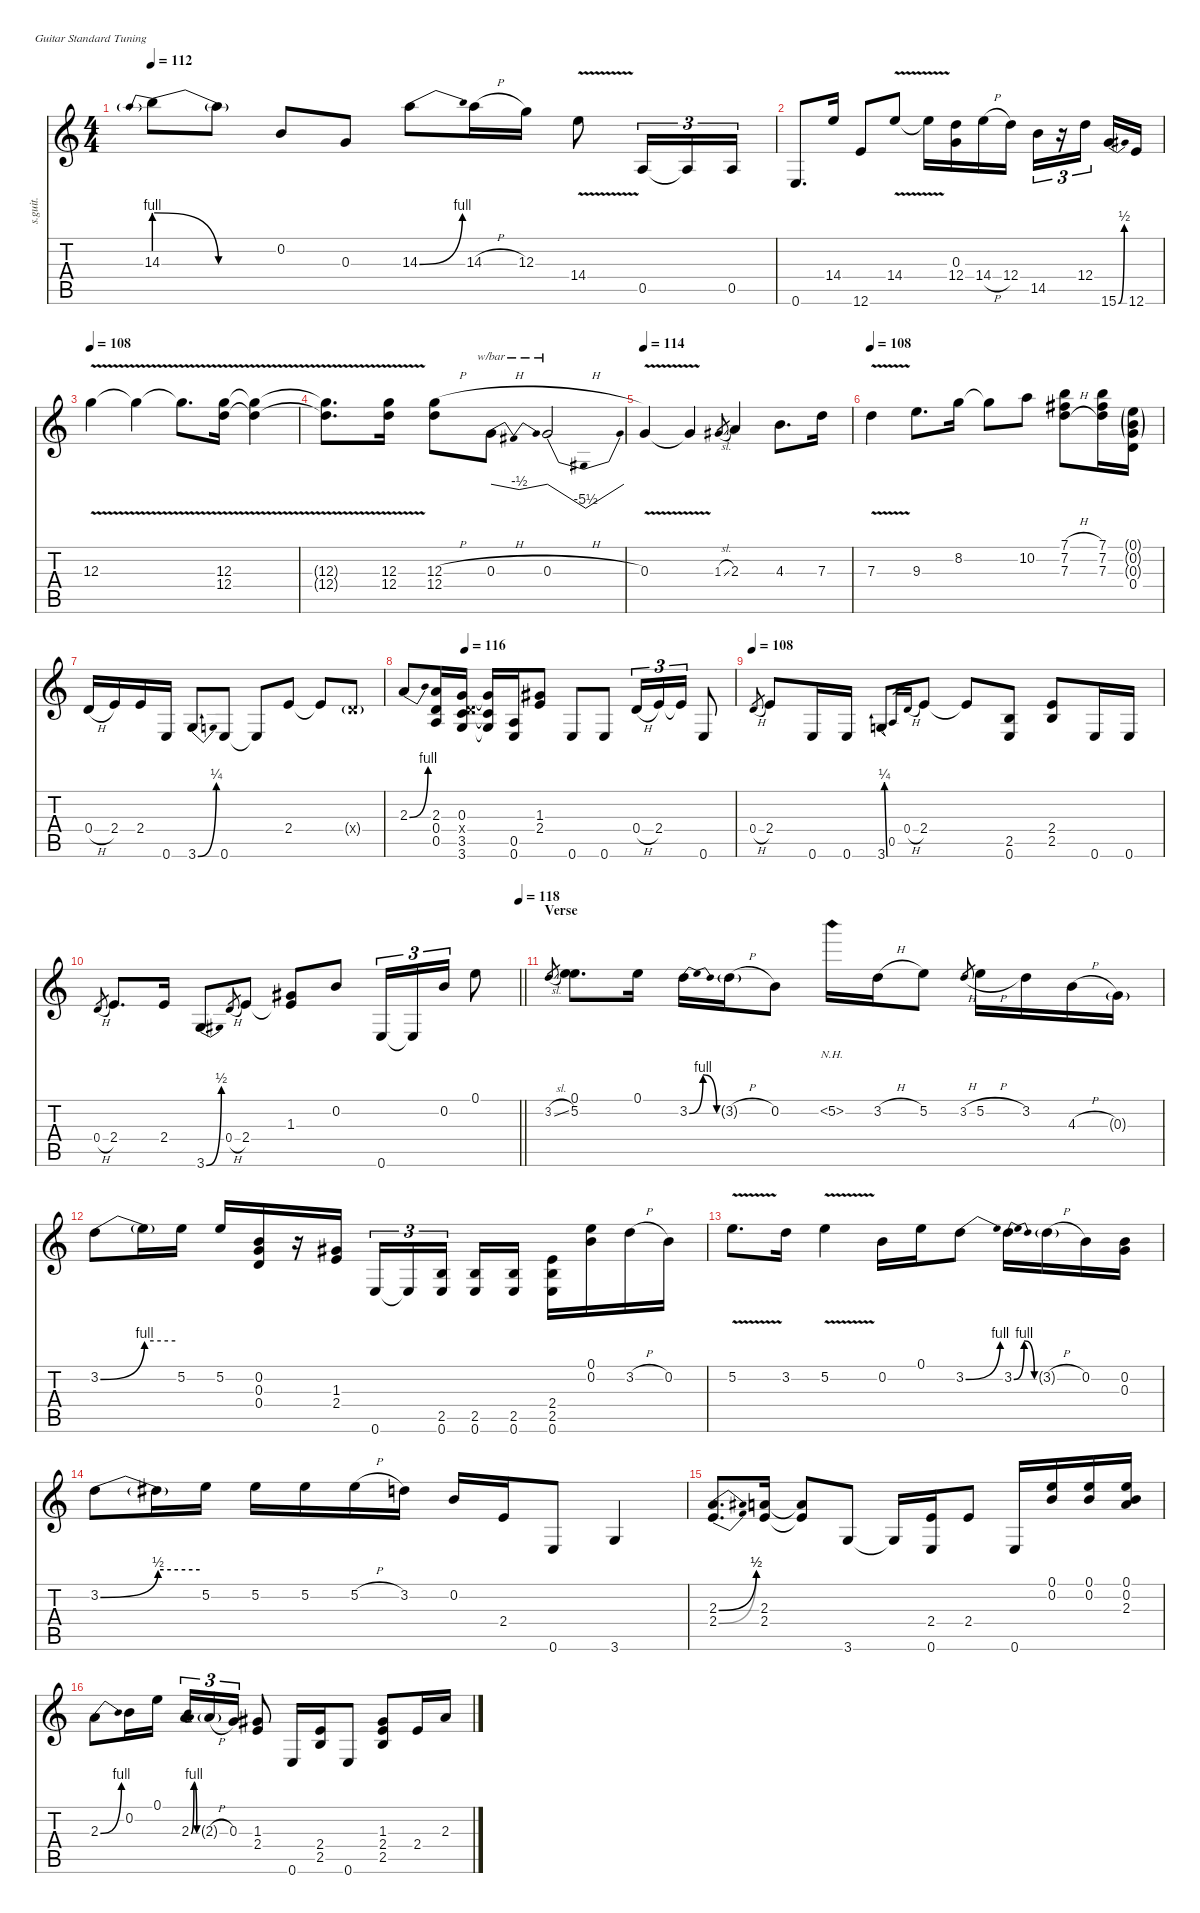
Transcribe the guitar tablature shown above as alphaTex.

\defaultSystemsLayout 4
\hideDynamics
\bracketExtendMode nobrackets
\otherSystemsTrackNameOrientation horizontal
\track ("Guitar (Jimi Hendrix)" "s.guit.") {instrument acousticguitarsteel}
\staff {score tabs}
\tuning (E4 B3 G3 D3 A2 E2)
\ts (4 4)
\tempo 112
\clef g2
\ks c
14.3{be (prebendrelease 0 4 60 0)}.8{dy ff beam Down} 14.3{be (hold 0 0 60 0) t}.8{dy f beam Down} 0.2.8{beam Up} 0.3.8{beam Up} 14.3{be (bend 0 0 30 4)}.8{dy ff beam Down} 14.3{h}.16{dy f beam Down} 12.3.16{beam Down} 14.4{v}.8{dy ff beam Down} 0.5.16{tu (3 2) dy f beam Up} 0.5{t}.16{tu (3 2) beam Up} 0.5.16{tu (3 2) beam Up} |
0.6.8{d dy ff beam Up} 14.4.16{dy f beam Up} 12.6.8{beam Up} 14.4{v}.8{dy ff beam Up} 14.4{v t}.16{dy f beam Down} (0.3 12.4).16{beam Down} 14.4{h}.16{beam Down} 12.4.16{beam Down} 14.5.16{tu (3 2) beam Down} r.16{tu (3 2) beam Down} 12.4.16{tu (3 2) beam Down} 15.6{be (bend 0 0 30 2)}.16{beam Up} 12.6.16{dy mf beam Up} |
\tempo 108
12.3{v}.4{dy ff beam Down} 12.3{v t}.4{dy f beam Down} 12.3{v t}.8{d beam Down} (12.3{v} 12.4{v}).16{dy ff beam Down} (12.3{v t} 12.4{v t}).4{dy f beam Down} |
(12.3{v t} 12.4{v t}).8{d beam Down} (12.3{v} 12.4{v}).16{beam Down} (12.3{h} 12.4).8{beam Down} 0.3{h}.8{tbe (dip default 0 0 30 -2 60 0) beam Down} 0.3{h}.2{tbe (dip default 0 0 30 -22 60 0) beam Up} |
\tempo 114
0.3{v}.4{beam Up} 0.3{v t}.4{beam Up} 1.3{sl acc #}.8{gr dy mp beam Up} 2.3.4{dy f beam Up} 4.3.8{d beam Down} 7.3.16{beam Down} |
\tempo 108
7.3{v}.4{beam Down} 9.3.8{d beam Down} 8.2.16{beam Down} 8.2{t}.8{beam Down} 10.2.8{beam Down} (7.1{h} 7.2{h acc #} 7.3{h}).8{beam Down} (7.1 7.2{acc #} 7.3).16{dy mf beam Down} (0.1{g} 0.2{g} 0.3{g} 0.4).16{dy f beam Down} |
0.4{h}.16{beam Up} 2.4.16{beam Up} 2.4.16{beam Up} 0.6.16{beam Up} 3.6{be (bend 0 0 30 1)}.8{beam Up} 0.6.8{beam Up} 0.6{t}.8{beam Up} 2.4.8{beam Up} 2.4{t}.8{beam Up} 0.4{g x}.8{dy mf beam Up} |
\tempo (116 0.1875)
2.3{be (bend 0 0 30 4)}.8{dy f beam Up} (2.3 0.4 0.5).16{beam Up} (0.3 0.4{x} 3.5 3.6).16{beam Up} (0.3{t} 3.5{t} 3.6{t}).16{beam Up} (0.5 0.6).16{beam Up} (1.3{acc #} 2.4).8{dy ff beam Up} 0.6.8{dy f beam Up} 0.6.8{beam Up} 0.4{h}.16{tu (3 2) beam Up} 2.4.16{tu (3 2) beam Up} 2.4{t}.16{tu (3 2) beam Up} 0.6.8{beam Up} |
\tempo 108
0.4{h}.8{gr dy mf beam Up} 2.4.8{dy ff beam Up} 0.6.16{dy f beam Up} 0.6.16{beam Up} 3.6{be (bend 0 0 30 1)}.8{beam Up} 0.5.16{gr dy mf beam Up} 0.4{h}.16{gr beam Up} 2.4.8{dy ff beam Up} 2.4{t}.8{dy f beam Up} (2.5 0.6).8{beam Up} (2.4 2.5).8{beam Up} 0.6.16{beam Up} 0.6.16{beam Up} |
\tempo (118 1)
\barLineRight lightlight
0.4{h}.8{gr dy mf beam Up} 2.4.8{d dy ff beam Up} 2.4.16{dy f beam Up} 3.6{be (bend 0 0 30 2)}.8{beam Up} 0.4{h}.8{gr dy mf beam Up} 2.4.8{dy ff beam Up} (1.3{acc #} 2.4{t}).8{dy f beam Up} 0.2.8{beam Up} 0.6.16{tu (3 2) beam Up} 0.6{t}.16{tu (3 2) beam Up} 0.2.16{tu (3 2) beam Up} 0.1.8{beam Down} |
\section ("" "Verse")
3.2{sl}.8{gr dy mf beam Up} (0.1 5.2).8{d dy ff beam Down} 0.1.16{dy f beam Down} 3.2{be (bendrelease 0 0 15 4 30 4 60 0)}.16{dy ff beam Down} 3.2{h g}.16{dy f beam Down} 0.2.8{beam Down} 5.2{nh}.16{beam Down} 3.2{h}.16{beam Down} 5.2.8{beam Down} 3.2{h}.8{gr dy mp beam Up} 5.2{h}.16{dy f beam Down} 3.2.16{beam Down} 4.3{h}.16{beam Down} 0.3{g}.16{dy mf beam Down} |
3.2{be (bend 0 0 60 4)}.8{dy ff beam Down} 3.2{be (hold 0 4 60 4) t}.16{dy f beam Down} 5.2.16{beam Down} 5.2.16{dy ff beam Up} (0.2 0.3 0.4).16{dy f beam Up} r.16{beam Up} (1.3{acc #} 2.4).16{beam Up} 0.6.16{tu (3 2) beam Up} 0.6{t}.16{tu (3 2) beam Up} (2.5 0.6).16{tu (3 2) beam Up} (2.5 0.6).16{beam Up} (2.5 0.6).16{dy ff beam Up} (2.4 2.5 0.6).16{dy f beam Down} (0.1 0.2).16{beam Down} 3.2{h}.16{beam Down} 0.2.16{beam Down} |
5.2{v}.8{d dy ff beam Down} 3.2.16{dy f beam Down} 5.2{v}.4{dy ff beam Down} 0.2.16{dy f beam Down} 0.1.16{beam Down} 3.2{be (bend 0 0 30 4)}.8{beam Down} 3.2{be (bendrelease 0 0 15 4 30 4 60 0)}.16{beam Down} 3.2{h g}.16{beam Down} 0.2.16{beam Down} (0.2 0.3).16{beam Down} |
3.2{be (bend 0 0 60 2)}.8{beam Down} 3.2{be (hold 0 2 60 2) t}.16{beam Down} 5.2.16{beam Down} 5.2.16{beam Down} 5.2.16{beam Down} 5.2{h}.16{beam Down} 3.2.16{beam Down} 0.2.16{beam Up} 2.4.16{beam Up} 0.6.8{beam Up} 3.6.4{beam Up} |
(2.3{be (bend 0 0 30 2)} 2.4{be (bend 0 0 30 2)}).8{d beam Up} (2.3 2.4).16{beam Up} (2.3{t} 2.4{t}).8{beam Up} 3.6.8{beam Up} 3.6{t}.16{beam Up} (2.4 0.6).16{beam Up} 2.4.8{beam Up} 0.6.16{beam Up} (0.1 0.2).16{beam Up} (0.1 0.2).16{beam Up} (0.1 0.2 2.3).16{beam Up} |
2.3{be (bend 0 0 30 4)}.8{beam Down} 0.2.16{beam Down} 0.1.16{beam Down} 2.3{be (bendrelease 0 0 15 4 30 4 60 0)}.16{tu (3 2) beam Up} 2.3{h g}.16{tu (3 2) beam Up} 0.3.16{tu (3 2) beam Up} (1.3{acc #} 2.4).8{beam Up} 0.6.16{beam Up} (2.4 2.5).16{beam Up} 0.6.8{beam Up} (1.3{acc #} 2.4 2.5).8{beam Up} 2.4.16{beam Up} 2.3.16{beam Up}
